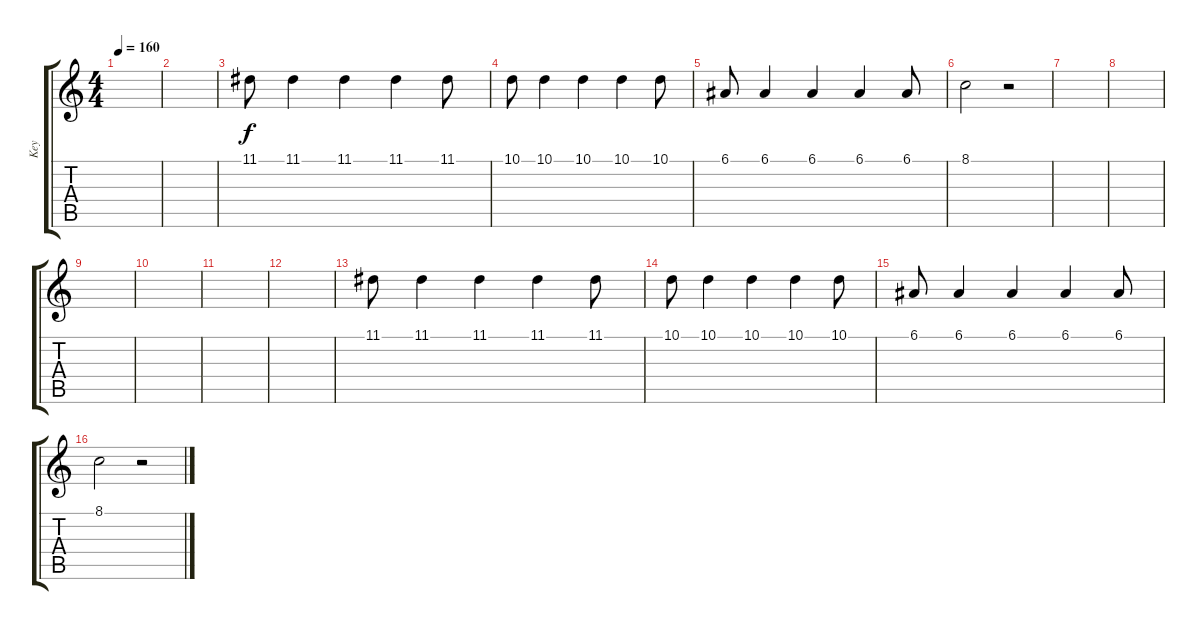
\track ("Key" "Key") {instrument lead1square}
\staff {score tabs}
\tuning (E4 B3 G3 D3 A2 E2) {hide}
\ts (4 4)
\tempo 160
\clef g2
\ks c
|
|
11.1.8 11.1.4 11.1.4 11.1.4 11.1.8 |
10.1.8 10.1.4 10.1.4 10.1.4 10.1.8 |
6.1.8 6.1.4 6.1.4 6.1.4 6.1.8 |
8.1.2 r.2 |
|
|
|
|
|
|
11.1.8 11.1.4 11.1.4 11.1.4 11.1.8 |
10.1.8 10.1.4 10.1.4 10.1.4 10.1.8 |
6.1.8 6.1.4 6.1.4 6.1.4 6.1.8 |
8.1.2 r.2
